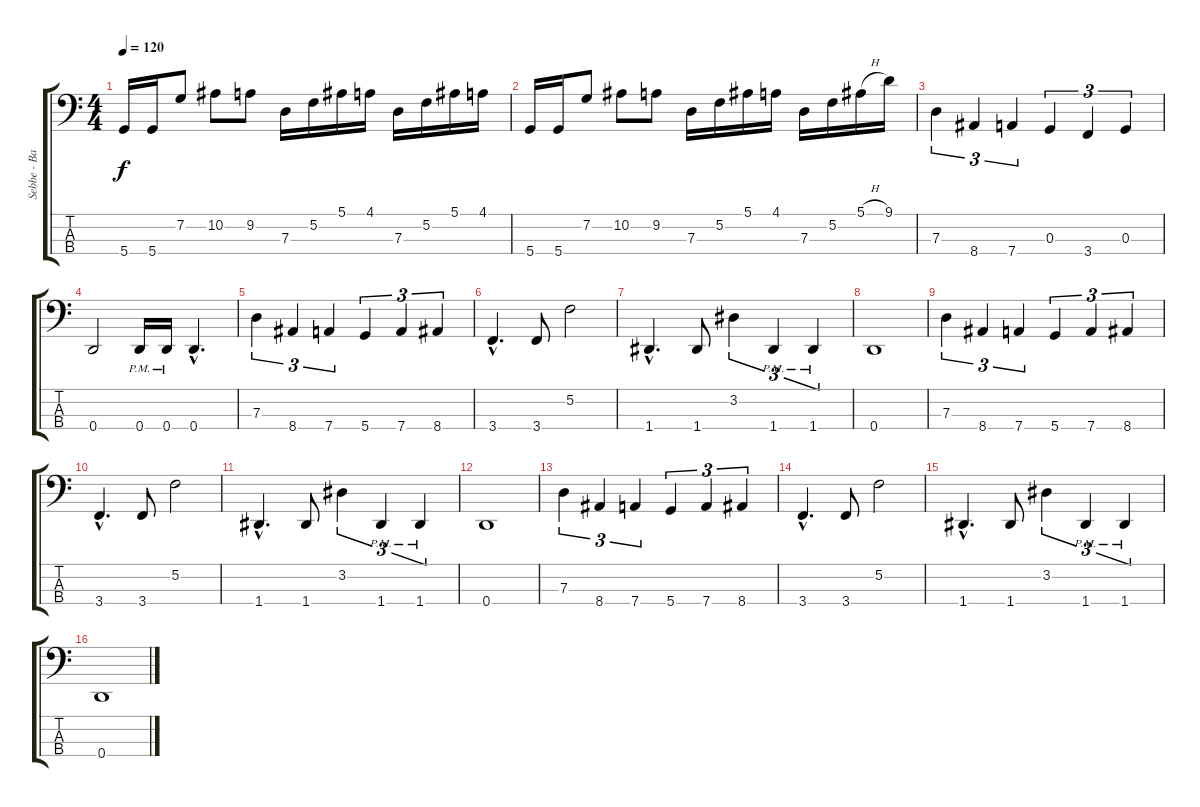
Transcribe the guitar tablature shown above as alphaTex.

\track ("Sebbe - Bass" "Sebbe - Ba") {instrument electricbasspick}
\staff {score tabs}
\tuning (F2 C2 G1 D1) {hide}
\ts (4 4)
\tempo 120
\clef f4
\ks c
5.4.16{dy f} 5.4.16 7.2.8 10.2.8 9.2.8 7.3.16 5.2.16 5.1.16 4.1.16 7.3.16 5.2.16 5.1.16 4.1.16 |
5.4.16 5.4.16 7.2.8 10.2.8 9.2.8 7.3.16 5.2.16 5.1.16 4.1.16 7.3.16 5.2.16 5.1{h}.16 9.1.16 |
7.3.4{tu (3 2)} 8.4.4{tu (3 2)} 7.4.4{tu (3 2)} 0.3.4{tu (3 2)} 3.4.4{tu (3 2)} 0.3.4{tu (3 2)} |
0.4.2 0.4{pm}.16 0.4{pm}.16 0.4{hac}.4{d} |
7.3.4{tu (3 2)} 8.4.4{tu (3 2)} 7.4.4{tu (3 2)} 5.4.4{tu (3 2)} 7.4.4{tu (3 2)} 8.4.4{tu (3 2)} |
3.4{hac}.4{d} 3.4.8 5.2.2 |
1.4{hac}.4{d} 1.4.8 3.2.4{tu (3 2)} 1.4{pm}.4{tu (3 2)} 1.4{pm}.4{tu (3 2)} |
0.4.1 |
7.3.4{tu (3 2)} 8.4.4{tu (3 2)} 7.4.4{tu (3 2)} 5.4.4{tu (3 2)} 7.4.4{tu (3 2)} 8.4.4{tu (3 2)} |
3.4{hac}.4{d} 3.4.8 5.2.2 |
1.4{hac}.4{d} 1.4.8 3.2.4{tu (3 2)} 1.4{pm}.4{tu (3 2)} 1.4{pm}.4{tu (3 2)} |
0.4.1 |
7.3.4{tu (3 2)} 8.4.4{tu (3 2)} 7.4.4{tu (3 2)} 5.4.4{tu (3 2)} 7.4.4{tu (3 2)} 8.4.4{tu (3 2)} |
3.4{hac}.4{d} 3.4.8 5.2.2 |
1.4{hac}.4{d} 1.4.8 3.2.4{tu (3 2)} 1.4{pm}.4{tu (3 2)} 1.4{pm}.4{tu (3 2)} |
0.4.1
